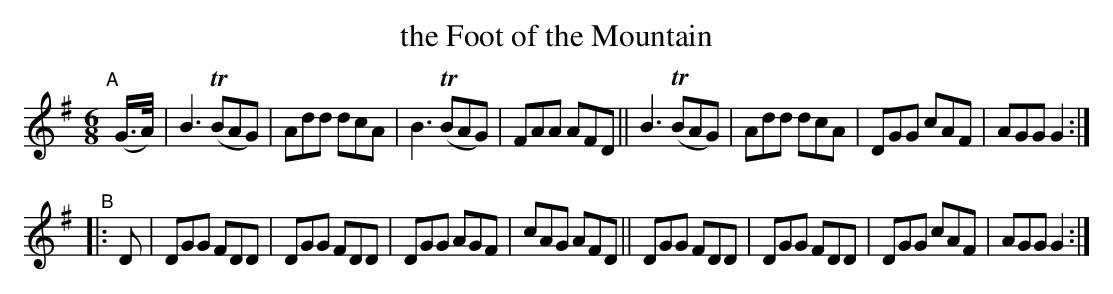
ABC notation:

X:1
T: the Foot of the Mountain
M: 6/8
L: 1/8
K: G
"^A"[|] (G3/4A/4) \
 | B3 (TBAG) | Add dcA | B3 (TBAG) | FAA AFD \
|| B3 (TBAG) | Add dcA | DGG cAF | AGG G2 :|
"^B"|: D \
 | DGG FDD | DGG FDD | DGG AGF | cAG AFD \
|| DGG FDD | DGG FDD | DGG cAF | AGG G2 :|
